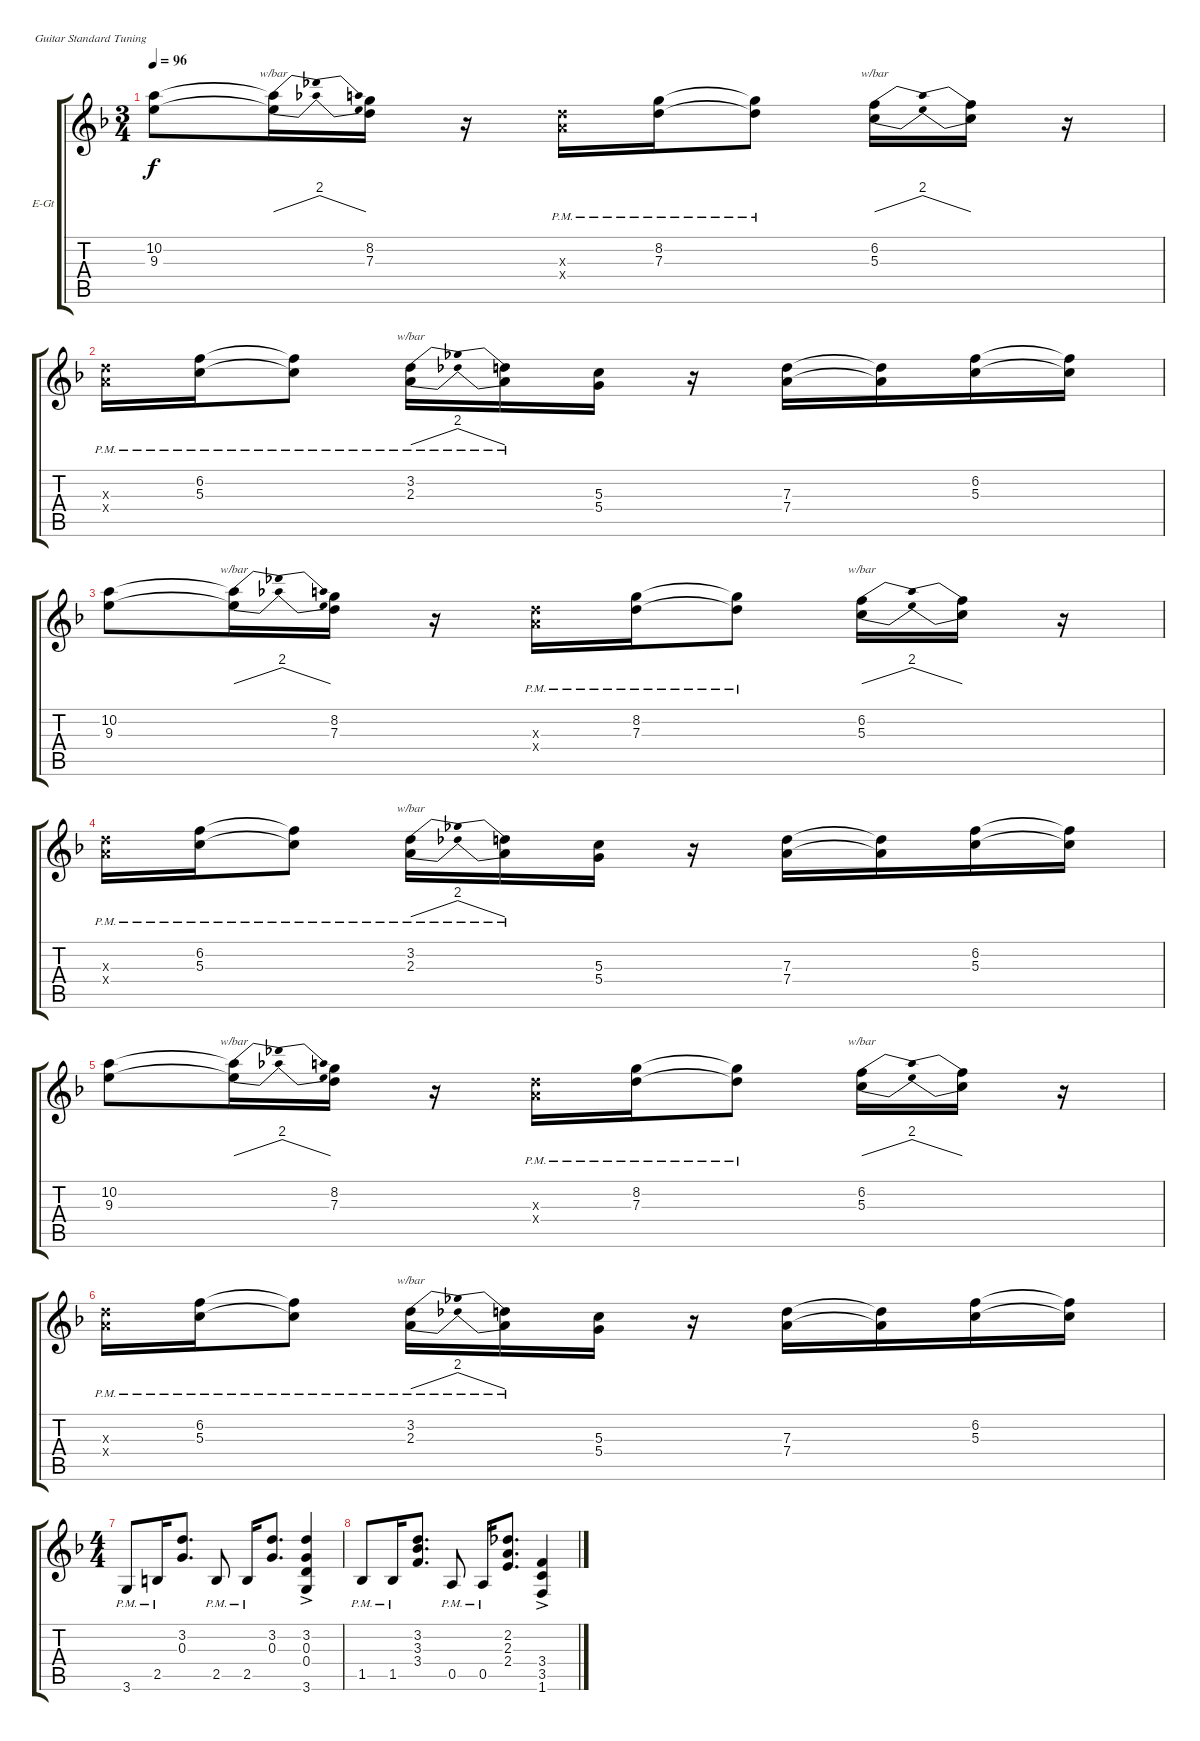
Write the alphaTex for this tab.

\defaultSystemsLayout 4
\bracketExtendMode groupsimilarinstruments
\firstSystemTrackNameOrientation horizontal
\otherSystemsTrackNameOrientation horizontal
\track ("Rhythm Guitar" "E-Gt") {instrument overdrivenguitar}
\staff {score tabs}
\tuning (E4 B3 G3 D3 A2 E2)
\ts (3 4)
\tempo 96
\clef g2
\scale
0.333333
\ks dminor
(10.2 9.3).8{dy f} (10.2{t} 9.3{t}).16{tbe (dip default 0 0 30 8 60 0)} (8.2 7.3).16 r.16 (7.3{pm x} 7.4{pm x}).16 (7.3{pm} 8.2).16 (8.2{t} 7.3{pm t}).8 (6.2 5.3).16{tbe (dip default 0 0 30 8 60 0)} (6.2{t} 5.3{t}).16 r.16 |
\scale
0.333333 (7.3{pm x} 7.4{pm x}).16 (5.3{pm} 6.2).16 (6.2{t} 5.3{pm t}).8 (3.2 2.3{pm}).16{tbe (dip default 0 0 30 8 60 0)} (3.2{t} 2.3{pm t}).16 (5.3 5.4).16 r.16 (7.4 7.3).16 (7.3{t} 7.4{t}).16 (5.3 6.2).16 (6.2{t} 5.3{t}).16 |
\scale
0.333333 (10.2 9.3).8 (10.2{t} 9.3{t}).16{tbe (dip default 0 0 30 8 60 0)} (8.2 7.3).16 r.16 (7.3{pm x} 7.4{pm x}).16 (7.3{pm} 8.2).16 (8.2{t} 7.3{pm t}).8 (6.2 5.3).16{tbe (dip default 0 0 30 8 60 0)} (6.2{t} 5.3{t}).16 r.16 |
\scale
0.333333 (7.3{pm x} 7.4{pm x}).16 (5.3{pm} 6.2).16 (6.2{t} 5.3{pm t}).8 (3.2 2.3{pm}).16{tbe (dip default 0 0 30 8 60 0)} (3.2{t} 2.3{pm t}).16 (5.3 5.4).16 r.16 (7.4 7.3).16 (7.3{t} 7.4{t}).16 (5.3 6.2).16 (6.2{t} 5.3{t}).16 |
\scale
0.333333 (10.2 9.3).8 (10.2{t} 9.3{t}).16{tbe (dip default 0 0 30 8 60 0)} (8.2 7.3).16 r.16 (7.3{pm x} 7.4{pm x}).16 (7.3{pm} 8.2).16 (8.2{t} 7.3{pm t}).8 (6.2 5.3).16{tbe (dip default 0 0 30 8 60 0)} (6.2{t} 5.3{t}).16 r.16 |
\scale
0.333333 (7.3{pm x} 7.4{pm x}).16 (5.3{pm} 6.2).16 (6.2{t} 5.3{pm t}).8 (3.2 2.3{pm}).16{tbe (dip default 0 0 30 8 60 0)} (3.2{t} 2.3{pm t}).16 (5.3 5.4).16 r.16 (7.4 7.3).16 (7.3{t} 7.4{t}).16 (5.3 6.2).16 (6.2{t} 5.3{t}).16 |
\ts (4 4)
\scale
0.333333 3.6{pm}.8 2.5{pm}.16 (3.2 0.3).8{d} 2.5{pm}.8 2.5{pm}.16 (3.2 0.3).8{d} (3.2{ac} 0.3{ac} 0.4{ac} 3.6{ac}).4 |
\scale
0.333333 1.5{pm}.8 1.5{pm}.16 (3.2 3.3 3.4).8{d} 0.5{pm}.8 0.5{pm}.16 (2.2 2.3 2.4).8{d} (3.4{ac} 3.5{ac} 1.6{ac}).4
